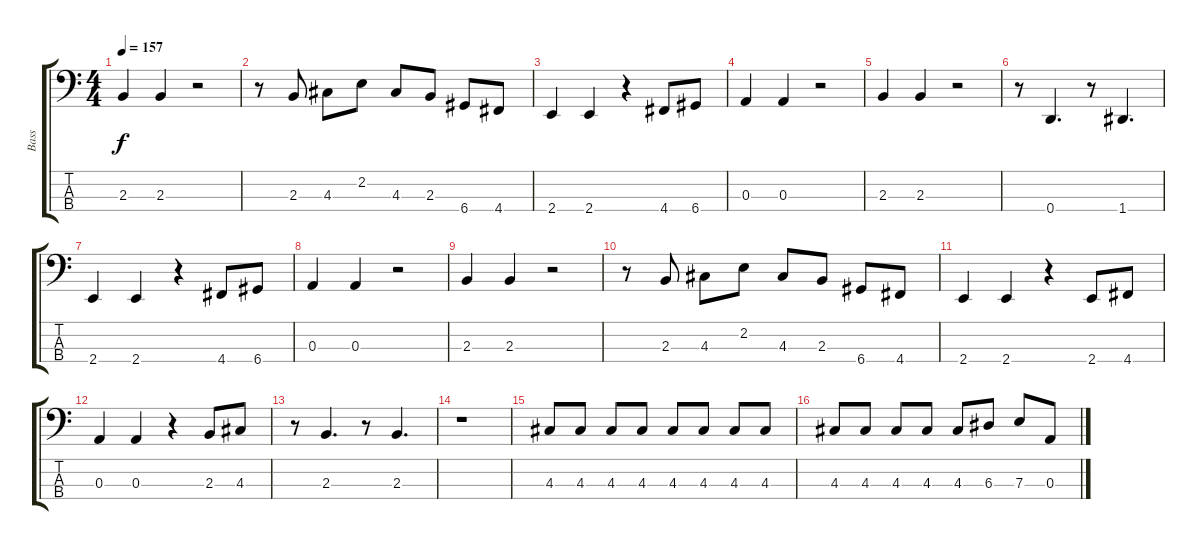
\track ("Bass" "Bass") {instrument electricbasspick}
\staff {score tabs}
\tuning (G2 D2 A1 D1) {hide}
\ts (4 4)
\tempo 157
\clef f4
\ks c
2.3.4{dy f} 2.3.4 r.2 |
r.8 2.3.8 4.3.8 2.2.8 4.3.8 2.3.8 6.4.8 4.4.8 |
2.4.4 2.4.4 r.4 4.4.8 6.4.8 |
0.3.4 0.3.4 r.2 |
2.3.4 2.3.4 r.2 |
r.8 0.4.4{d} r.8 1.4.4{d} |
2.4.4 2.4.4 r.4 4.4.8 6.4.8 |
0.3.4 0.3.4 r.2 |
2.3.4 2.3.4 r.2 |
r.8 2.3.8 4.3.8 2.2.8 4.3.8 2.3.8 6.4.8 4.4.8 |
2.4.4 2.4.4 r.4 2.4.8 4.4.8 |
0.3.4 0.3.4 r.4 2.3.8 4.3.8 |
r.8 2.3.4{d} r.8 2.3.4{d} |
r.1 |
4.3.8 4.3.8 4.3.8 4.3.8 4.3.8 4.3.8 4.3.8 4.3.8 |
4.3.8 4.3.8 4.3.8 4.3.8 4.3.8 6.3.8 7.3.8 0.3.8
